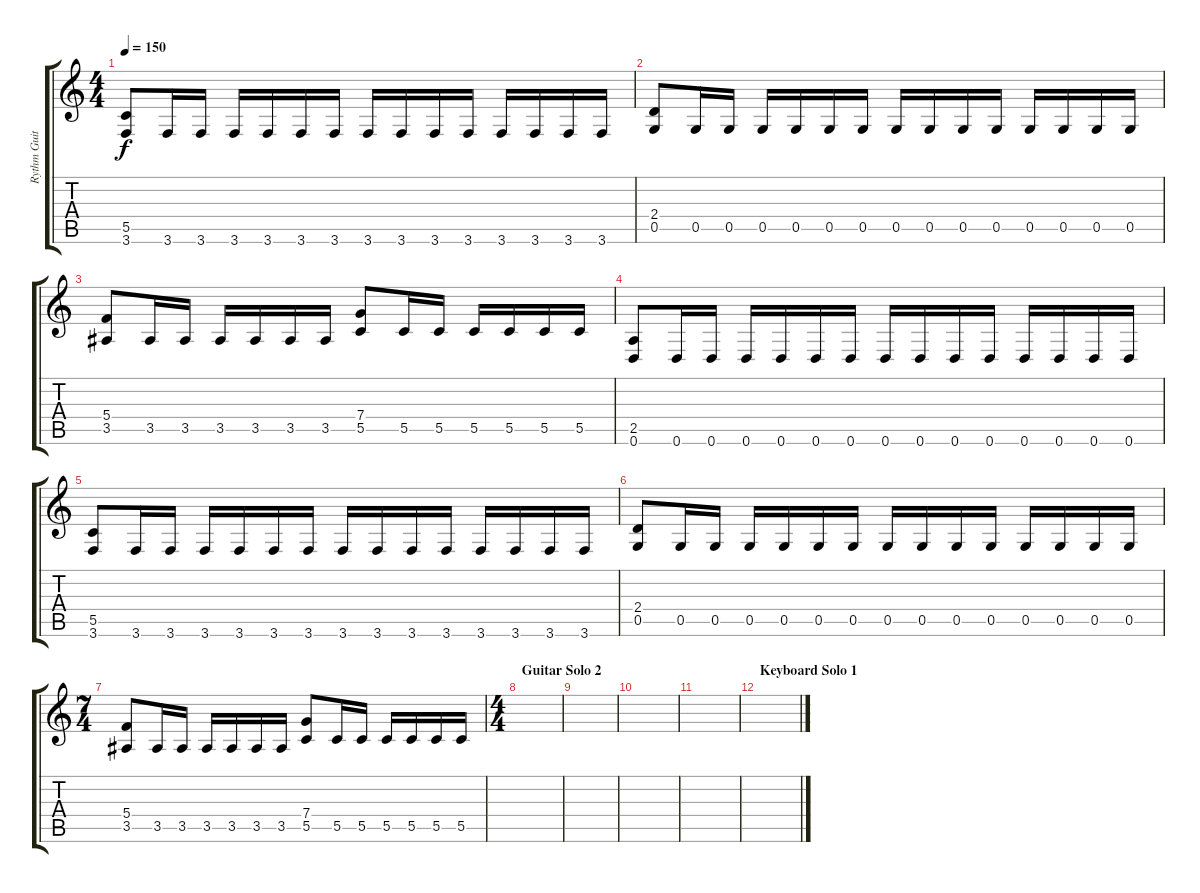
\track ("Rythm Guitar" "Rythm Guit") {instrument distortionguitar}
\staff {score tabs}
\tuning (D4 A3 F3 C3 G2 D2) {hide}
\ts (4 4)
\tempo 150
\clef g2
\ks c
(5.5 3.6).8{dy f} 3.6.16 3.6.16 3.6.16 3.6.16 3.6.16 3.6.16 3.6.16 3.6.16 3.6.16 3.6.16 3.6.16 3.6.16 3.6.16 3.6.16 |
(2.4 0.5).8 0.5.16 0.5.16 0.5.16 0.5.16 0.5.16 0.5.16 0.5.16 0.5.16 0.5.16 0.5.16 0.5.16 0.5.16 0.5.16 0.5.16 |
(5.4 3.5).8 3.5.16 3.5.16 3.5.16 3.5.16 3.5.16 3.5.16 (7.4 5.5).8 5.5.16 5.5.16 5.5.16 5.5.16 5.5.16 5.5.16 |
(2.5 0.6).8 0.6.16 0.6.16 0.6.16 0.6.16 0.6.16 0.6.16 0.6.16 0.6.16 0.6.16 0.6.16 0.6.16 0.6.16 0.6.16 0.6.16 |
(5.5 3.6).8 3.6.16 3.6.16 3.6.16 3.6.16 3.6.16 3.6.16 3.6.16 3.6.16 3.6.16 3.6.16 3.6.16 3.6.16 3.6.16 3.6.16 |
(2.4 0.5).8 0.5.16 0.5.16 0.5.16 0.5.16 0.5.16 0.5.16 0.5.16 0.5.16 0.5.16 0.5.16 0.5.16 0.5.16 0.5.16 0.5.16 |
\ts (7 4)
(5.4 3.5).8 3.5.16 3.5.16 3.5.16 3.5.16 3.5.16 3.5.16 (7.4 5.5).8 5.5.16 5.5.16 5.5.16 5.5.16 5.5.16 5.5.16 |
\ts (4 4)
\section ("" "Guitar Solo 2")
|
|
|
|
\section ("" "Keyboard Solo 1")
